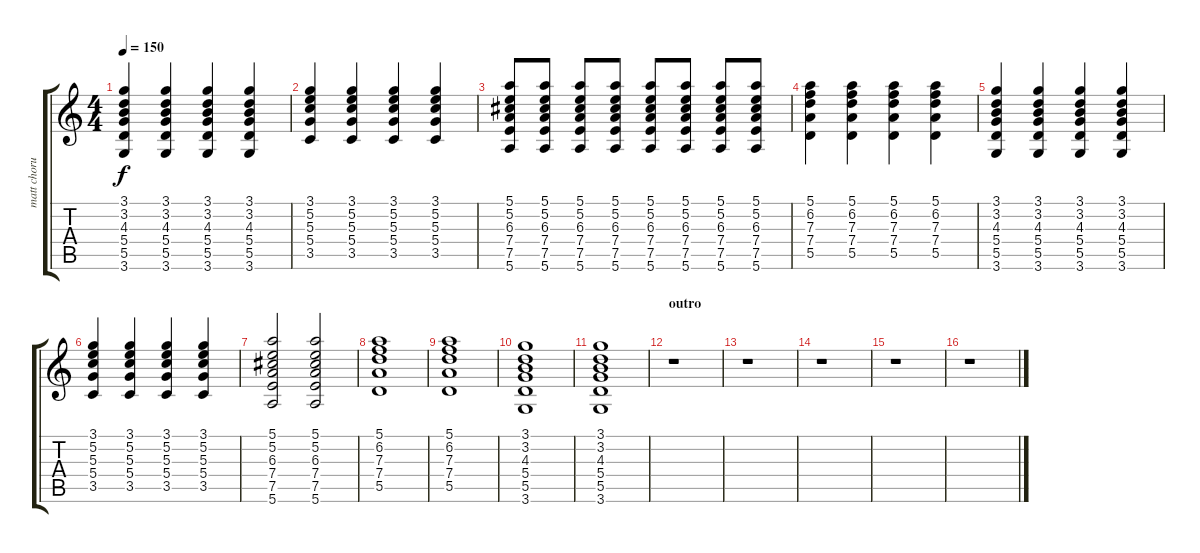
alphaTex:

\track ("matt chorus" "matt choru") {instrument distortionguitar}
\staff {score tabs}
\tuning (E4 B3 G3 D3 A2 E2) {hide}
\ts (4 4)
\tempo 150
\clef g2
\ks c
(3.1 3.2 4.3 5.4 5.5 3.6).4{dy f} (3.1 3.2 4.3 5.4 5.5 3.6).4 (3.1 3.2 4.3 5.4 5.5 3.6).4 (3.1 3.2 4.3 5.4 5.5 3.6).4 |
(3.1 5.2 5.3 5.4 3.5).4 (3.1 5.2 5.3 5.4 3.5).4 (3.1 5.2 5.3 5.4 3.5).4 (3.1 5.2 5.3 5.4 3.5).4 |
(5.1 5.2 6.3 7.4 7.5 5.6).8 (5.1 5.2 6.3 7.4 7.5 5.6).8 (5.1 5.2 6.3 7.4 7.5 5.6).8 (5.1 5.2 6.3 7.4 7.5 5.6).8 (5.1 5.2 6.3 7.4 7.5 5.6).8 (5.1 5.2 6.3 7.4 7.5 5.6).8 (5.1 5.2 6.3 7.4 7.5 5.6).8 (5.1 5.2 6.3 7.4 7.5 5.6).8 |
(5.1 6.2 7.3 7.4 5.5).4 (5.1 6.2 7.3 7.4 5.5).4 (5.1 6.2 7.3 7.4 5.5).4 (5.1 6.2 7.3 7.4 5.5).4 |
(3.1 3.2 4.3 5.4 5.5 3.6).4 (3.1 3.2 4.3 5.4 5.5 3.6).4 (3.1 3.2 4.3 5.4 5.5 3.6).4 (3.1 3.2 4.3 5.4 5.5 3.6).4 |
(3.1 5.2 5.3 5.4 3.5).4 (3.1 5.2 5.3 5.4 3.5).4 (3.1 5.2 5.3 5.4 3.5).4 (3.1 5.2 5.3 5.4 3.5).4 |
(5.1 5.2 6.3 7.4 7.5 5.6).2 (5.1 5.2 6.3 7.4 7.5 5.6).2 |
(5.1 6.2 7.3 7.4 5.5).1 |
(5.1 6.2 7.3 7.4 5.5).1 |
(3.1 3.2 4.3 5.4 5.5 3.6).1 |
(3.1 3.2 4.3 5.4 5.5 3.6).1 |
\section ("" "outro")
r.1 |
r.1 |
r.1 |
r.1 |
r.1
